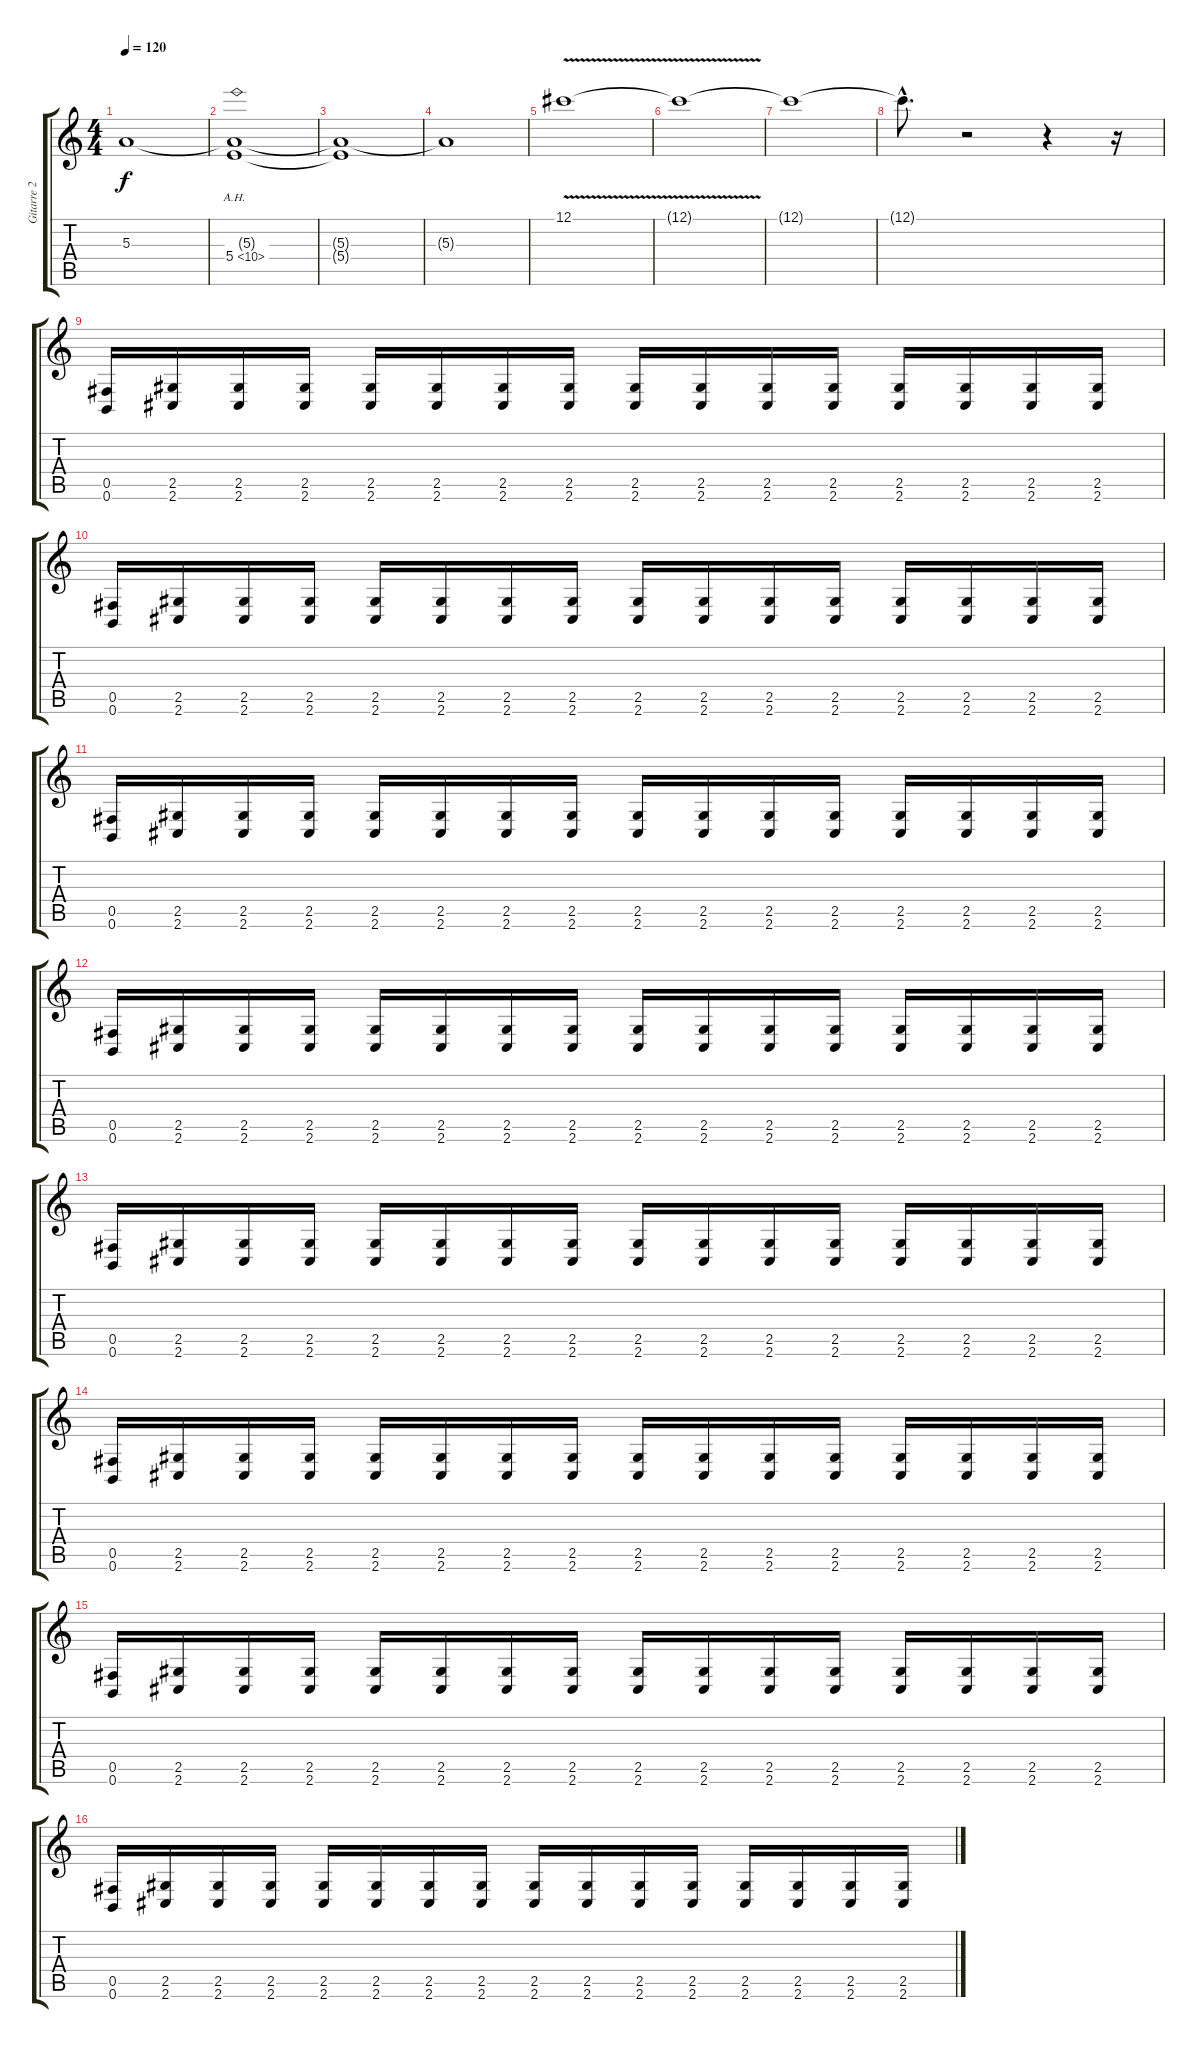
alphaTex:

\track ("Gitarre 2" "Gitarre 2") {instrument distortionguitar}
\staff {score tabs}
\tuning (Db4 Ab3 E3 B2 Gb2 B1) {hide}
\ts (4 4)
\tempo 120
\clef g2
\ks c
5.3{t}.1{dy f volume 11} |
(5.3{t} 5.4{ah 5}).1{volume 10} |
(5.3{t} 5.4{t}).1{volume 8} |
5.3{t}.1{volume 6} |
12.1{v}.1{volume 9} |
12.1{t}.1 |
12.1{t}.1 |
12.1{hac t}.8{d} r.2 r.4 r.16 |
(0.5 0.6).16 (2.5 2.6).16 (2.5 2.6).16 (2.5 2.6).16 (2.5 2.6).16 (2.5 2.6).16 (2.5 2.6).16 (2.5 2.6).16 (2.5 2.6).16 (2.5 2.6).16 (2.5 2.6).16 (2.5 2.6).16 (2.5 2.6).16 (2.5 2.6).16 (2.5 2.6).16 (2.5 2.6).16 |
(0.5 0.6).16 (2.5 2.6).16 (2.5 2.6).16 (2.5 2.6).16 (2.5 2.6).16 (2.5 2.6).16 (2.5 2.6).16 (2.5 2.6).16 (2.5 2.6).16 (2.5 2.6).16 (2.5 2.6).16 (2.5 2.6).16 (2.5 2.6).16 (2.5 2.6).16 (2.5 2.6).16 (2.5 2.6).16 |
(0.5 0.6).16 (2.5 2.6).16 (2.5 2.6).16 (2.5 2.6).16 (2.5 2.6).16 (2.5 2.6).16 (2.5 2.6).16 (2.5 2.6).16 (2.5 2.6).16 (2.5 2.6).16 (2.5 2.6).16 (2.5 2.6).16 (2.5 2.6).16 (2.5 2.6).16 (2.5 2.6).16 (2.5 2.6).16 |
(0.5 0.6).16 (2.5 2.6).16 (2.5 2.6).16 (2.5 2.6).16 (2.5 2.6).16 (2.5 2.6).16 (2.5 2.6).16 (2.5 2.6).16 (2.5 2.6).16 (2.5 2.6).16 (2.5 2.6).16 (2.5 2.6).16 (2.5 2.6).16 (2.5 2.6).16 (2.5 2.6).16 (2.5 2.6).16 |
(0.5 0.6).16 (2.5 2.6).16 (2.5 2.6).16 (2.5 2.6).16 (2.5 2.6).16 (2.5 2.6).16 (2.5 2.6).16 (2.5 2.6).16 (2.5 2.6).16 (2.5 2.6).16 (2.5 2.6).16 (2.5 2.6).16 (2.5 2.6).16 (2.5 2.6).16 (2.5 2.6).16 (2.5 2.6).16 |
(0.5 0.6).16 (2.5 2.6).16 (2.5 2.6).16 (2.5 2.6).16 (2.5 2.6).16 (2.5 2.6).16 (2.5 2.6).16 (2.5 2.6).16 (2.5 2.6).16 (2.5 2.6).16 (2.5 2.6).16 (2.5 2.6).16 (2.5 2.6).16 (2.5 2.6).16 (2.5 2.6).16 (2.5 2.6).16 |
(0.5 0.6).16 (2.5 2.6).16 (2.5 2.6).16 (2.5 2.6).16 (2.5 2.6).16 (2.5 2.6).16 (2.5 2.6).16 (2.5 2.6).16 (2.5 2.6).16 (2.5 2.6).16 (2.5 2.6).16 (2.5 2.6).16 (2.5 2.6).16 (2.5 2.6).16 (2.5 2.6).16 (2.5 2.6).16 |
(0.5 0.6).16 (2.5 2.6).16 (2.5 2.6).16 (2.5 2.6).16 (2.5 2.6).16 (2.5 2.6).16 (2.5 2.6).16 (2.5 2.6).16 (2.5 2.6).16 (2.5 2.6).16 (2.5 2.6).16 (2.5 2.6).16 (2.5 2.6).16 (2.5 2.6).16 (2.5 2.6).16 (2.5 2.6).16
